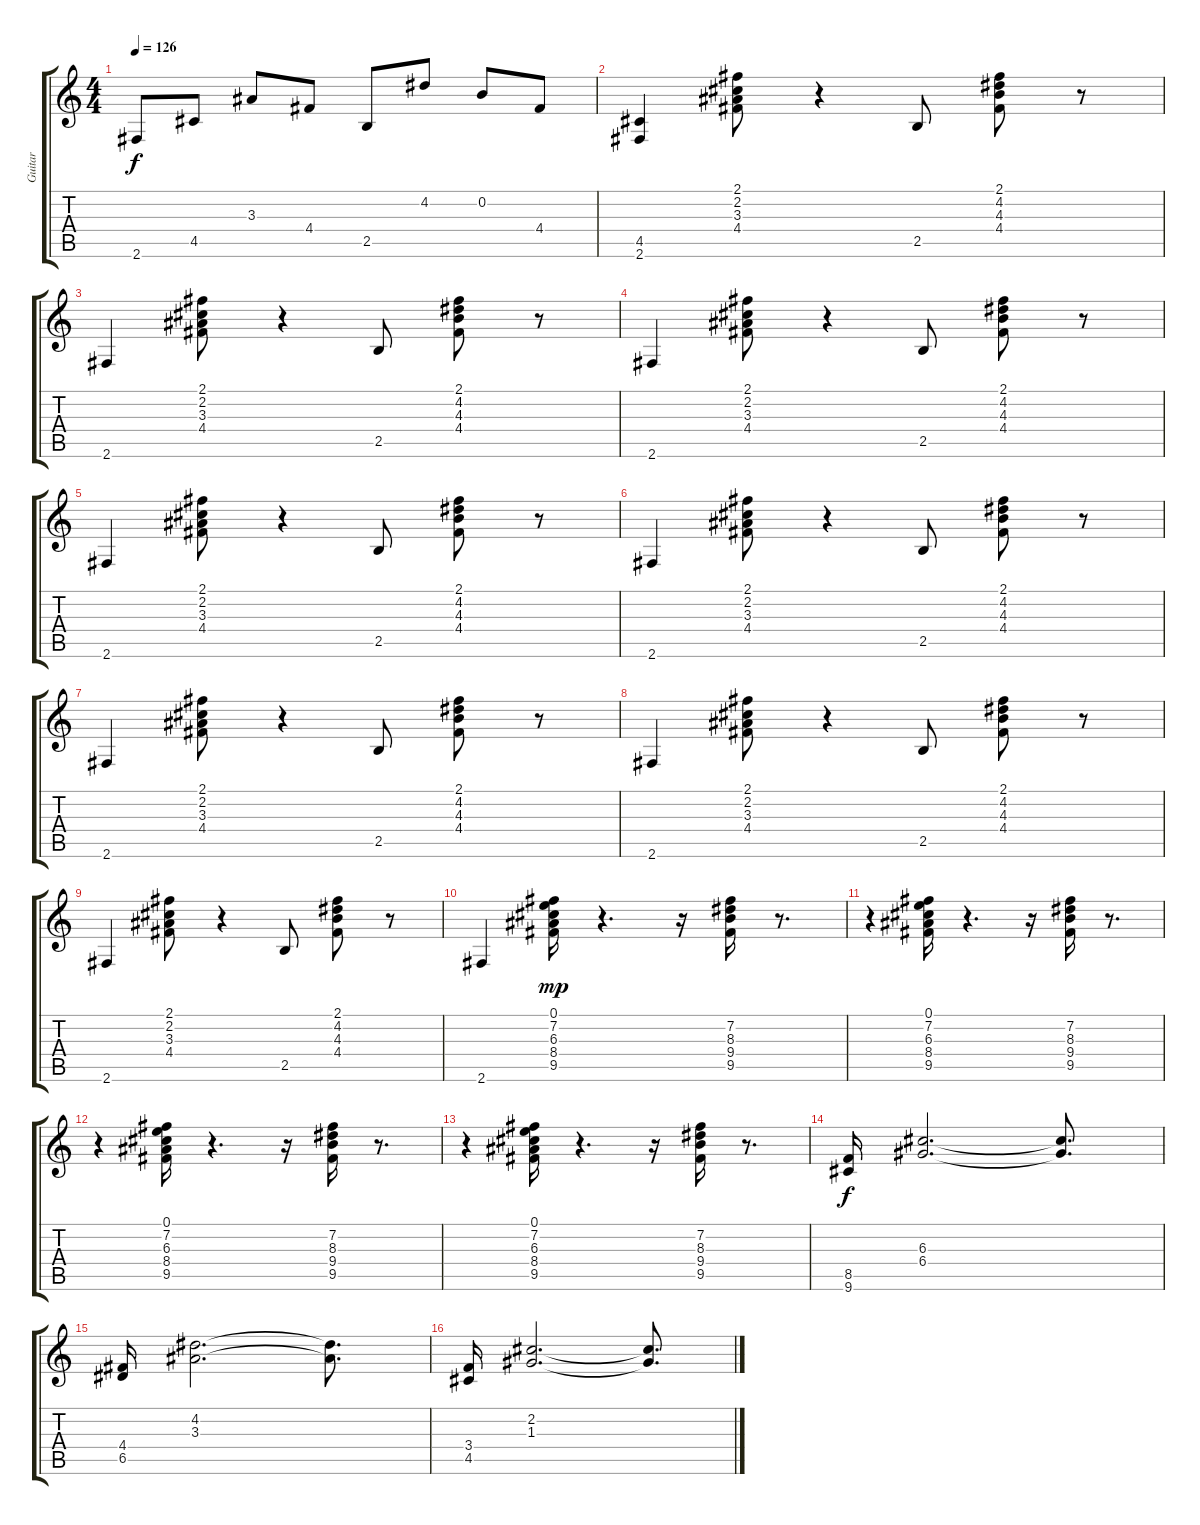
\track ("Guitar" "Guitar") {instrument electricguitarclean}
\staff {score tabs}
\tuning (E4 B3 G3 D3 A2 E2) {hide}
\ts (4 4)
\tempo 126
\clef g2
\ks c
2.6.8{dy f} 4.5.8 3.3.8 4.4.8 2.5.8 4.2.8 0.2.8 4.4.8 |
(4.5 2.6).4 (2.1 2.2 3.3 4.4).8 r.4 2.5.8 (2.1 4.2 4.3 4.4).8 r.8 |
2.6.4 (2.1 2.2 3.3 4.4).8 r.4 2.5.8 (2.1 4.2 4.3 4.4).8 r.8 |
2.6.4 (2.1 2.2 3.3 4.4).8 r.4 2.5.8 (2.1 4.2 4.3 4.4).8 r.8 |
2.6.4 (2.1 2.2 3.3 4.4).8 r.4 2.5.8 (2.1 4.2 4.3 4.4).8 r.8 |
2.6.4 (2.1 2.2 3.3 4.4).8 r.4 2.5.8 (2.1 4.2 4.3 4.4).8 r.8 |
2.6.4 (2.1 2.2 3.3 4.4).8 r.4 2.5.8 (2.1 4.2 4.3 4.4).8 r.8 |
2.6.4 (2.1 2.2 3.3 4.4).8 r.4 2.5.8 (2.1 4.2 4.3 4.4).8 r.8 |
2.6.4 (2.1 2.2 3.3 4.4).8 r.4 2.5.8 (2.1 4.2 4.3 4.4).8 r.8 |
2.6.4 (0.1 7.2 6.3 8.4 9.5).16{dy mp} r.4{d} r.16 (7.2 8.3 9.4 9.5).16 r.8{d} |
r.4 (0.1 7.2 6.3 8.4 9.5).16 r.4{d} r.16 (7.2 8.3 9.4 9.5).16 r.8{d} |
r.4 (0.1 7.2 6.3 8.4 9.5).16 r.4{d} r.16 (7.2 8.3 9.4 9.5).16 r.8{d} |
r.4 (0.1 7.2 6.3 8.4 9.5).16 r.4{d} r.16 (7.2 8.3 9.4 9.5).16 r.8{d} |
(8.5 9.6).16{dy f} (6.3 6.4).2{d} (6.3{t} 6.4{t}).8{d} |
(4.4 6.5).16 (4.2 3.3).2{d} (4.2{t} 3.3{t}).8{d} |
(3.4 4.5).16 (2.2 1.3).2{d} (2.2{t} 1.3{t}).8{d}
